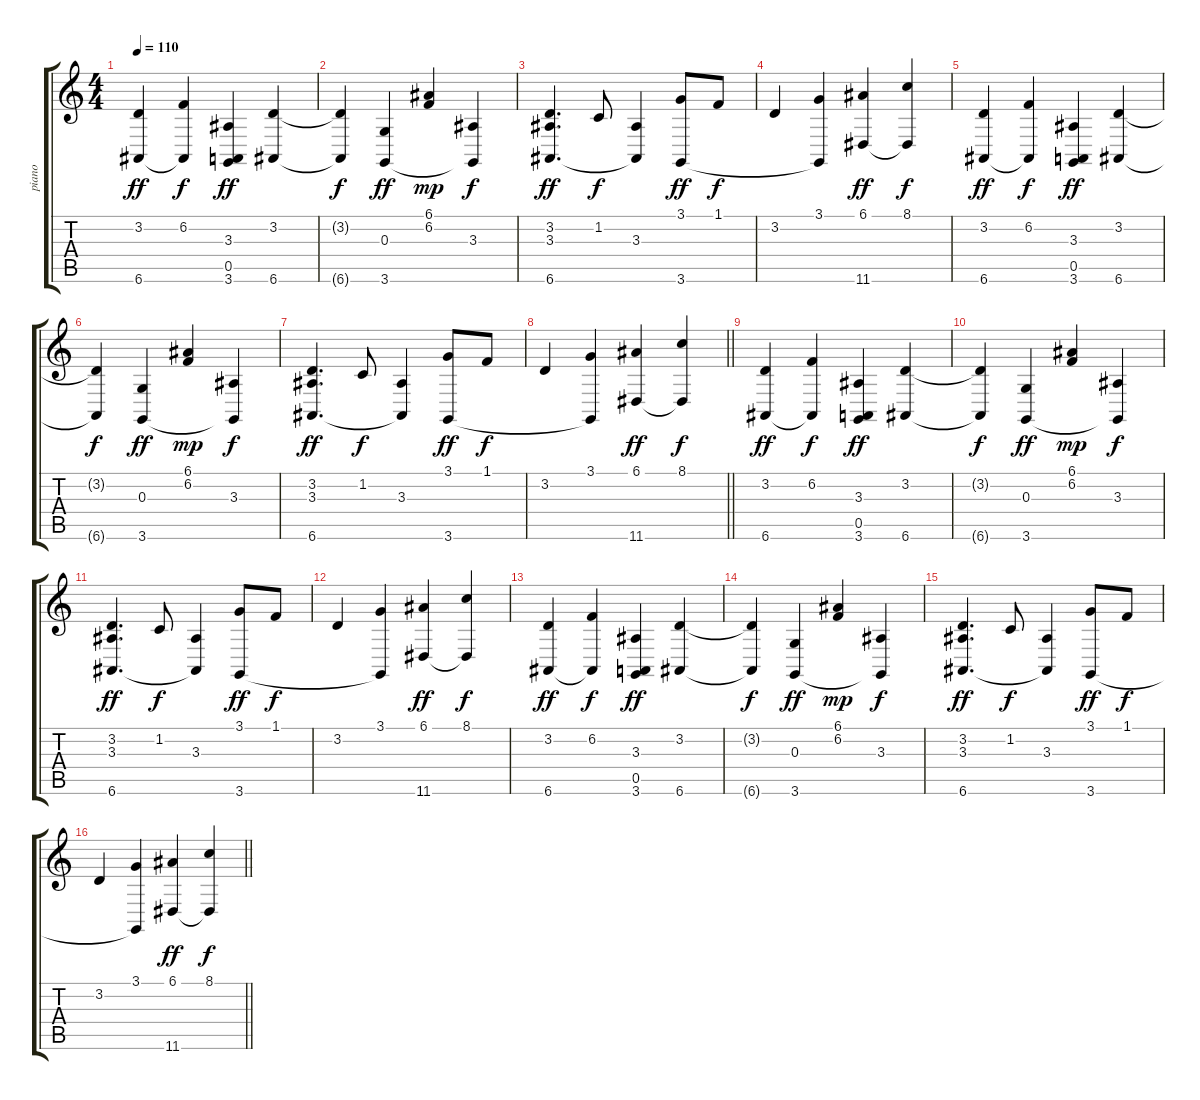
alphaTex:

\track ("piano" "piano") {instrument acousticgrandpiano}
\staff {score tabs}
\tuning (E4 B3 G3 D3 A2 E2) {hide}
\ts (4 4)
\tempo 110
\clef g2
\ks c
(3.2 6.6).4{dy ff} (6.2 6.6{t}).4{dy f} (3.3 0.5 3.6).4{dy ff} (3.2 6.6).4 |
(3.2{t} 6.6{t}).4{dy f} (0.3 3.6).4{dy ff} (6.1 6.2).4{dy mp} (3.3 3.6{t}).4{dy f} |
(3.2 3.3 6.6).4{d dy ff} 1.2.8{dy f} (3.3 6.6{t}).4 (3.1 3.6).8{dy ff} 1.1.8{dy f} |
3.2.4 (3.1 3.6{t}).4 (6.1 11.6).4{dy ff} (8.1 11.6{t}).4{dy f} |
(3.2 6.6).4{dy ff} (6.2 6.6{t}).4{dy f} (3.3 0.5 3.6).4{dy ff} (3.2 6.6).4 |
(3.2{t} 6.6{t}).4{dy f} (0.3 3.6).4{dy ff} (6.1 6.2).4{dy mp} (3.3 3.6{t}).4{dy f} |
(3.2 3.3 6.6).4{d dy ff} 1.2.8{dy f} (3.3 6.6{t}).4 (3.1 3.6).8{dy ff} 1.1.8{dy f} |
\barLineRight lightlight
3.2.4 (3.1 3.6{t}).4 (6.1 11.6).4{dy ff} (8.1 11.6{t}).4{dy f} |
\section ("" "")
(3.2 6.6).4{dy ff} (6.2 6.6{t}).4{dy f} (3.3 0.5 3.6).4{dy ff} (3.2 6.6).4 |
(3.2{t} 6.6{t}).4{dy f} (0.3 3.6).4{dy ff} (6.1 6.2).4{dy mp} (3.3 3.6{t}).4{dy f} |
(3.2 3.3 6.6).4{d dy ff} 1.2.8{dy f} (3.3 6.6{t}).4 (3.1 3.6).8{dy ff} 1.1.8{dy f} |
3.2.4 (3.1 3.6{t}).4 (6.1 11.6).4{dy ff} (8.1 11.6{t}).4{dy f} |
(3.2 6.6).4{dy ff} (6.2 6.6{t}).4{dy f} (3.3 0.5 3.6).4{dy ff} (3.2 6.6).4 |
(3.2{t} 6.6{t}).4{dy f} (0.3 3.6).4{dy ff} (6.1 6.2).4{dy mp} (3.3 3.6{t}).4{dy f} |
(3.2 3.3 6.6).4{d dy ff} 1.2.8{dy f} (3.3 6.6{t}).4 (3.1 3.6).8{dy ff} 1.1.8{dy f} |
\barLineRight lightlight
3.2.4 (3.1 3.6{t}).4 (6.1 11.6).4{dy ff} (8.1 11.6{t}).4{dy f}
